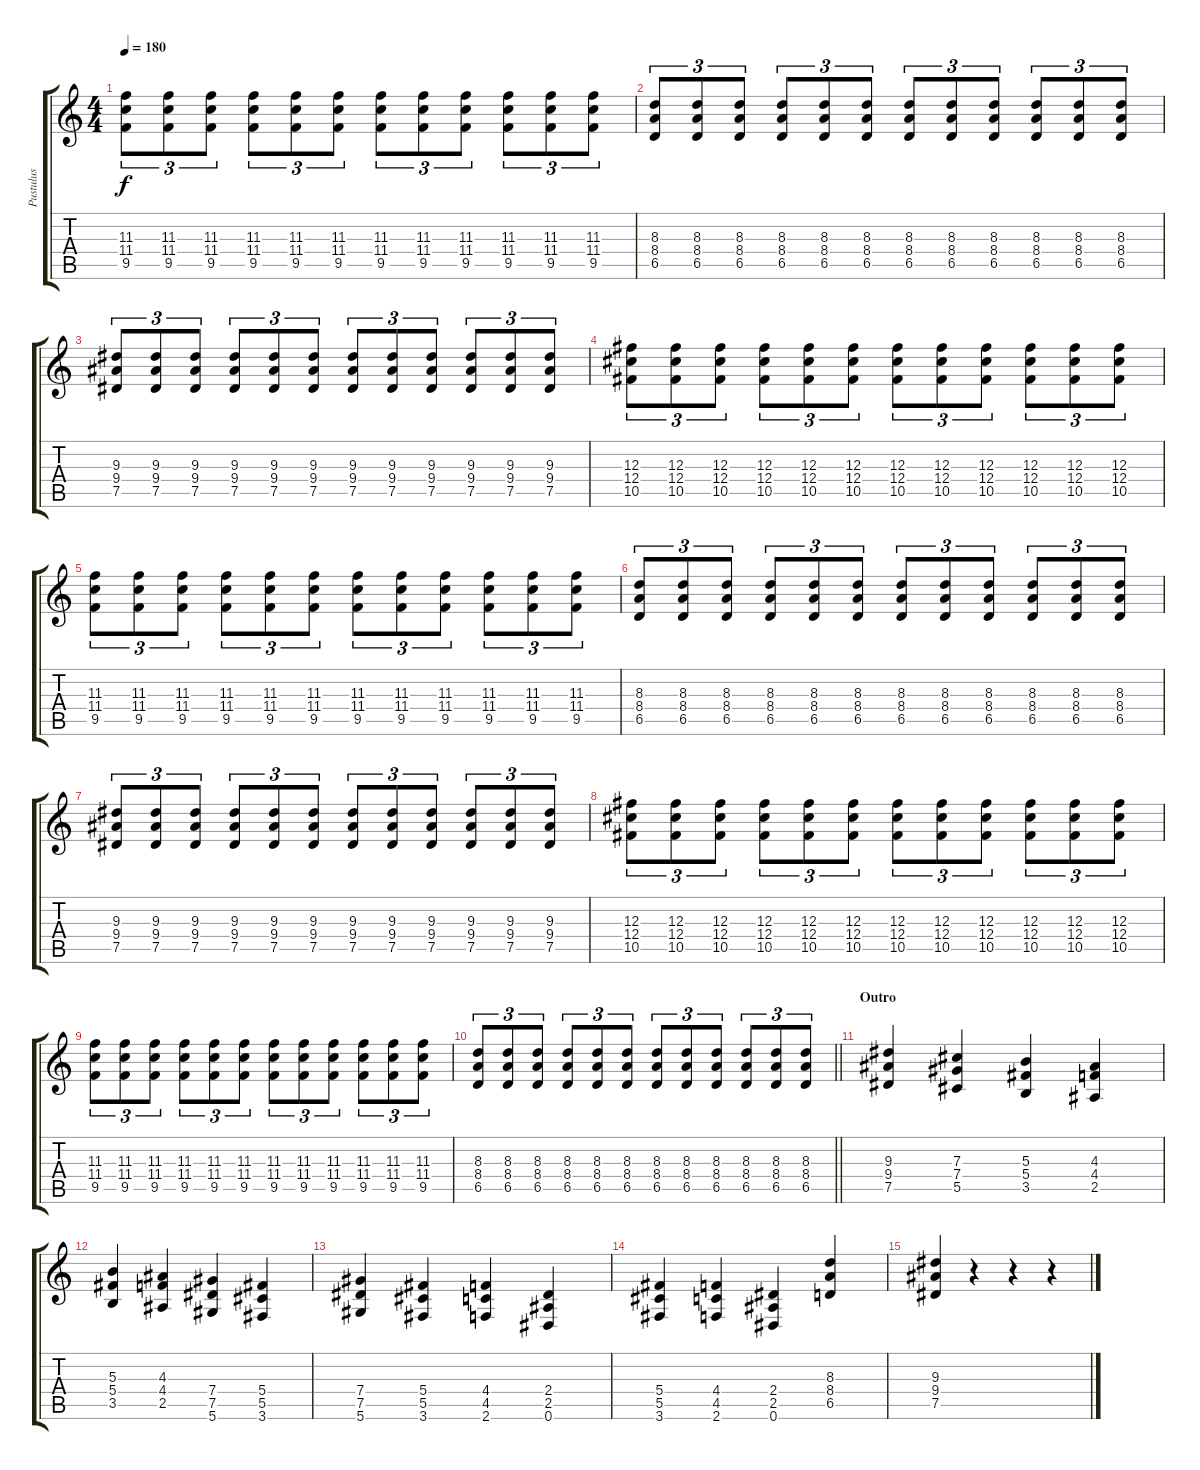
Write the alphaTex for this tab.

\track ("Pustulus" "Pustulus") {instrument overdrivenguitar}
\staff {score tabs}
\tuning (Eb4 Bb3 Gb3 Db3 Ab2 Eb2) {hide}
\ts (4 4)
\tempo 180
\clef g2
\ks c
(11.3 11.4 9.5).8{tu (3 2) dy f} (11.3 11.4 9.5).8{tu (3 2)} (11.3 11.4 9.5).8{tu (3 2)} (11.3 11.4 9.5).8{tu (3 2)} (11.3 11.4 9.5).8{tu (3 2)} (11.3 11.4 9.5).8{tu (3 2)} (11.3 11.4 9.5).8{tu (3 2)} (11.3 11.4 9.5).8{tu (3 2)} (11.3 11.4 9.5).8{tu (3 2)} (11.3 11.4 9.5).8{tu (3 2)} (11.3 11.4 9.5).8{tu (3 2)} (11.3 11.4 9.5).8{tu (3 2)} |
(8.3 8.4 6.5).8{tu (3 2)} (8.3 8.4 6.5).8{tu (3 2)} (8.3 8.4 6.5).8{tu (3 2)} (8.3 8.4 6.5).8{tu (3 2)} (8.3 8.4 6.5).8{tu (3 2)} (8.3 8.4 6.5).8{tu (3 2)} (8.3 8.4 6.5).8{tu (3 2)} (8.3 8.4 6.5).8{tu (3 2)} (8.3 8.4 6.5).8{tu (3 2)} (8.3 8.4 6.5).8{tu (3 2)} (8.3 8.4 6.5).8{tu (3 2)} (8.3 8.4 6.5).8{tu (3 2)} |
(9.3 9.4 7.5).8{tu (3 2)} (9.3 9.4 7.5).8{tu (3 2)} (9.3 9.4 7.5).8{tu (3 2)} (9.3 9.4 7.5).8{tu (3 2)} (9.3 9.4 7.5).8{tu (3 2)} (9.3 9.4 7.5).8{tu (3 2)} (9.3 9.4 7.5).8{tu (3 2)} (9.3 9.4 7.5).8{tu (3 2)} (9.3 9.4 7.5).8{tu (3 2)} (9.3 9.4 7.5).8{tu (3 2)} (9.3 9.4 7.5).8{tu (3 2)} (9.3 9.4 7.5).8{tu (3 2)} |
(12.3 12.4 10.5).8{tu (3 2)} (12.3 12.4 10.5).8{tu (3 2)} (12.3 12.4 10.5).8{tu (3 2)} (12.3 12.4 10.5).8{tu (3 2)} (12.3 12.4 10.5).8{tu (3 2)} (12.3 12.4 10.5).8{tu (3 2)} (12.3 12.4 10.5).8{tu (3 2)} (12.3 12.4 10.5).8{tu (3 2)} (12.3 12.4 10.5).8{tu (3 2)} (12.3 12.4 10.5).8{tu (3 2)} (12.3 12.4 10.5).8{tu (3 2)} (12.3 12.4 10.5).8{tu (3 2)} |
(11.3 11.4 9.5).8{tu (3 2)} (11.3 11.4 9.5).8{tu (3 2)} (11.3 11.4 9.5).8{tu (3 2)} (11.3 11.4 9.5).8{tu (3 2)} (11.3 11.4 9.5).8{tu (3 2)} (11.3 11.4 9.5).8{tu (3 2)} (11.3 11.4 9.5).8{tu (3 2)} (11.3 11.4 9.5).8{tu (3 2)} (11.3 11.4 9.5).8{tu (3 2)} (11.3 11.4 9.5).8{tu (3 2)} (11.3 11.4 9.5).8{tu (3 2)} (11.3 11.4 9.5).8{tu (3 2)} |
(8.3 8.4 6.5).8{tu (3 2)} (8.3 8.4 6.5).8{tu (3 2)} (8.3 8.4 6.5).8{tu (3 2)} (8.3 8.4 6.5).8{tu (3 2)} (8.3 8.4 6.5).8{tu (3 2)} (8.3 8.4 6.5).8{tu (3 2)} (8.3 8.4 6.5).8{tu (3 2)} (8.3 8.4 6.5).8{tu (3 2)} (8.3 8.4 6.5).8{tu (3 2)} (8.3 8.4 6.5).8{tu (3 2)} (8.3 8.4 6.5).8{tu (3 2)} (8.3 8.4 6.5).8{tu (3 2)} |
(9.3 9.4 7.5).8{tu (3 2)} (9.3 9.4 7.5).8{tu (3 2)} (9.3 9.4 7.5).8{tu (3 2)} (9.3 9.4 7.5).8{tu (3 2)} (9.3 9.4 7.5).8{tu (3 2)} (9.3 9.4 7.5).8{tu (3 2)} (9.3 9.4 7.5).8{tu (3 2)} (9.3 9.4 7.5).8{tu (3 2)} (9.3 9.4 7.5).8{tu (3 2)} (9.3 9.4 7.5).8{tu (3 2)} (9.3 9.4 7.5).8{tu (3 2)} (9.3 9.4 7.5).8{tu (3 2)} |
(12.3 12.4 10.5).8{tu (3 2)} (12.3 12.4 10.5).8{tu (3 2)} (12.3 12.4 10.5).8{tu (3 2)} (12.3 12.4 10.5).8{tu (3 2)} (12.3 12.4 10.5).8{tu (3 2)} (12.3 12.4 10.5).8{tu (3 2)} (12.3 12.4 10.5).8{tu (3 2)} (12.3 12.4 10.5).8{tu (3 2)} (12.3 12.4 10.5).8{tu (3 2)} (12.3 12.4 10.5).8{tu (3 2)} (12.3 12.4 10.5).8{tu (3 2)} (12.3 12.4 10.5).8{tu (3 2)} |
(11.3 11.4 9.5).8{tu (3 2)} (11.3 11.4 9.5).8{tu (3 2)} (11.3 11.4 9.5).8{tu (3 2)} (11.3 11.4 9.5).8{tu (3 2)} (11.3 11.4 9.5).8{tu (3 2)} (11.3 11.4 9.5).8{tu (3 2)} (11.3 11.4 9.5).8{tu (3 2)} (11.3 11.4 9.5).8{tu (3 2)} (11.3 11.4 9.5).8{tu (3 2)} (11.3 11.4 9.5).8{tu (3 2)} (11.3 11.4 9.5).8{tu (3 2)} (11.3 11.4 9.5).8{tu (3 2)} |
\barLineRight lightlight
(8.3 8.4 6.5).8{tu (3 2)} (8.3 8.4 6.5).8{tu (3 2)} (8.3 8.4 6.5).8{tu (3 2)} (8.3 8.4 6.5).8{tu (3 2)} (8.3 8.4 6.5).8{tu (3 2)} (8.3 8.4 6.5).8{tu (3 2)} (8.3 8.4 6.5).8{tu (3 2)} (8.3 8.4 6.5).8{tu (3 2)} (8.3 8.4 6.5).8{tu (3 2)} (8.3 8.4 6.5).8{tu (3 2)} (8.3 8.4 6.5).8{tu (3 2)} (8.3 8.4 6.5).8{tu (3 2)} |
\section ("" "Outro")
(9.3 9.4 7.5).4 (7.3 7.4 5.5).4 (5.3 5.4 3.5).4 (4.3 4.4 2.5).4 |
(5.3 5.4 3.5).4 (4.3 4.4 2.5).4 (7.4 7.5 5.6).4 (5.4 5.5 3.6).4 |
(7.4 7.5 5.6).4 (5.4 5.5 3.6).4 (4.4 4.5 2.6).4 (2.4 2.5 0.6).4 |
(5.4 5.5 3.6).4 (4.4 4.5 2.6).4 (2.4 2.5 0.6).4 (8.3 8.4 6.5).4 |
(9.3 9.4 7.5).4 r.4 r.4 r.4
